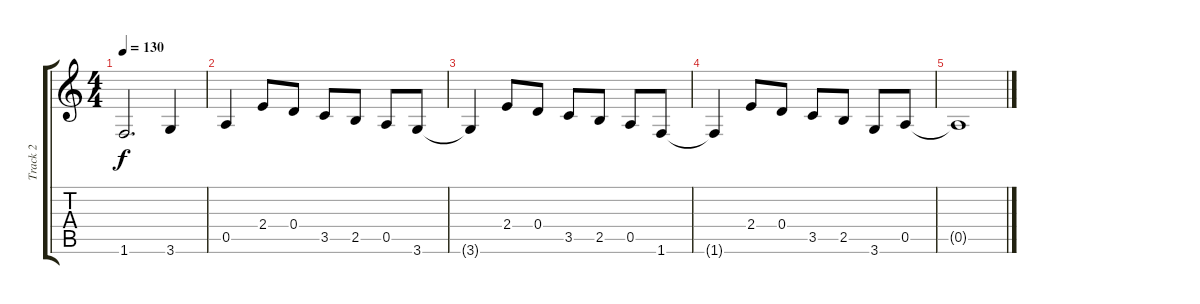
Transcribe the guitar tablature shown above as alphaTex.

\track ("Track 2" "Track 2") {instrument distortionguitar}
\staff {score tabs}
\tuning (E4 B3 G3 D3 A2 E2) {hide}
\ts (4 4)
\tempo 130
\clef g2
\ks aminor
1.6{t}.2{d dy f} 3.6.4 |
0.5.4 2.4.8 0.4.8 3.5.8 2.5.8 0.5.8 3.6.8 |
3.6{t}.4 2.4.8 0.4.8 3.5.8 2.5.8 0.5.8 1.6.8 |
1.6{t}.4 2.4.8 0.4.8 3.5.8 2.5.8 3.6.8 0.5.8 |
0.5{t}.1
